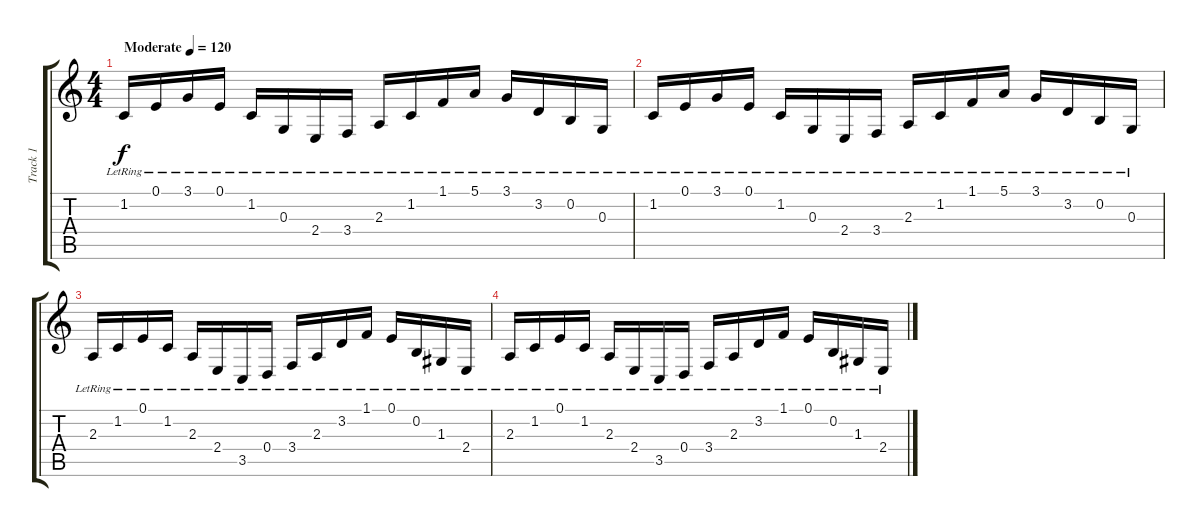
\track ("Track 1" "Track 1") {instrument acousticgrandpiano}
\staff {score tabs}
\tuning (E4 B3 G3 D3 A2 E2) {hide}
\ts (4 4)
\tempo (120 "Moderate")
\clef g2
\ks c
1.2{lr}.16{dy f instrument acousticgrandpiano} 0.1{lr}.16 3.1{lr}.16 0.1{lr}.16 1.2{lr}.16 0.3{lr}.16 2.4{lr}.16 3.4{lr}.16 2.3{lr}.16 1.2{lr}.16 1.1{lr}.16 5.1{lr}.16 3.1{lr}.16 3.2{lr}.16 0.2{lr}.16 0.3{lr}.16 |
1.2{lr}.16 0.1{lr}.16 3.1{lr}.16 0.1{lr}.16 1.2{lr}.16 0.3{lr}.16 2.4{lr}.16 3.4{lr}.16 2.3{lr}.16 1.2{lr}.16 1.1{lr}.16 5.1{lr}.16 3.1{lr}.16 3.2{lr}.16 0.2{lr}.16 0.3{lr}.16 |
2.3{lr}.16 1.2{lr}.16 0.1{lr}.16 1.2{lr}.16 2.3{lr}.16 2.4{lr}.16 3.5{lr}.16 0.4{lr}.16 3.4{lr}.16 2.3{lr}.16 3.2{lr}.16 1.1{lr}.16 0.1{lr}.16 0.2{lr}.16 1.3{lr}.16 2.4{lr}.16 |
2.3{lr}.16 1.2{lr}.16 0.1{lr}.16 1.2{lr}.16 2.3{lr}.16 2.4{lr}.16 3.5{lr}.16 0.4{lr}.16 3.4{lr}.16 2.3{lr}.16 3.2{lr}.16 1.1{lr}.16 0.1{lr}.16 0.2{lr}.16 1.3{lr}.16 2.4{lr}.16
